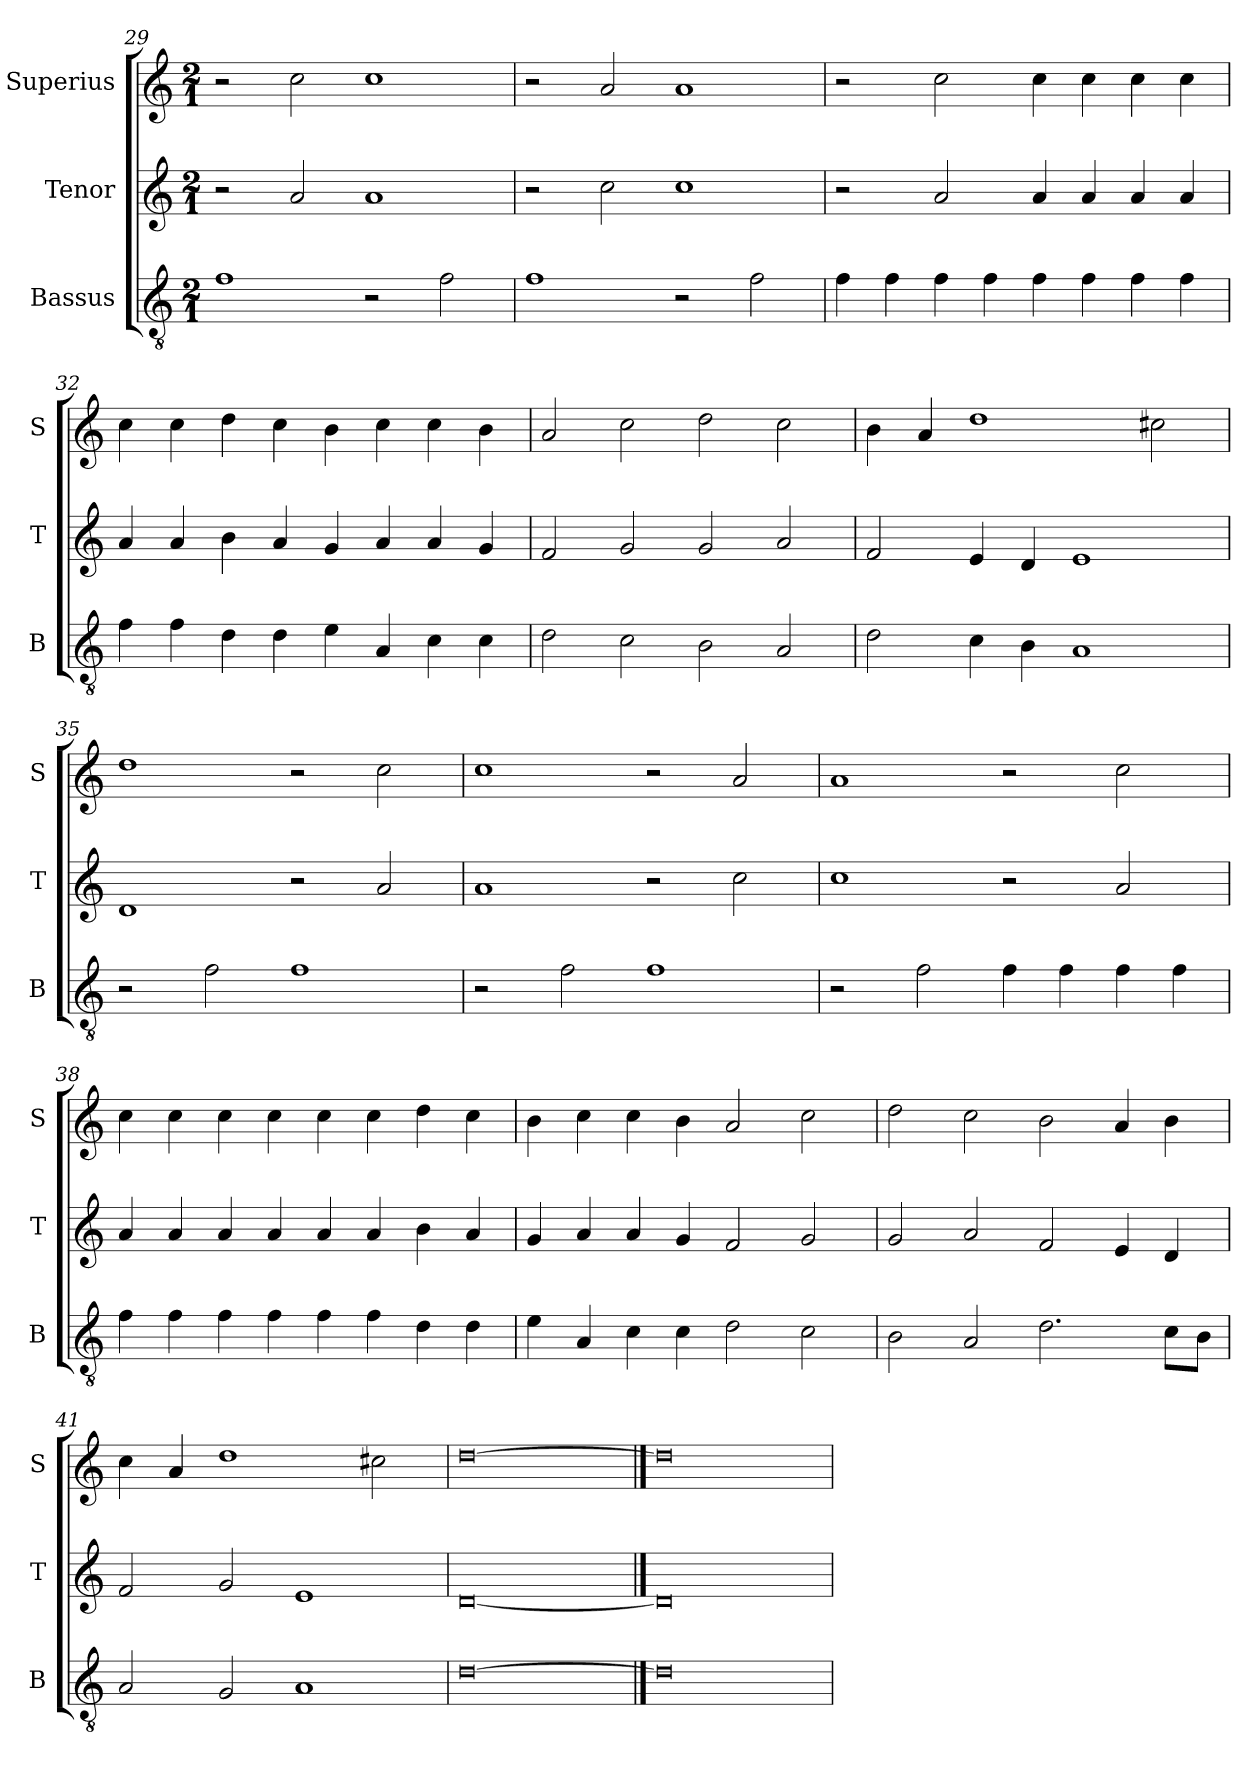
**kern	**kern	**kern
*part3	*part2	*part1
*staff3	*staff2	*staff1
*I"Bassus	*I"Tenor	*I"Superius
*I'B	*I'T	*I'S
*clefGv2	*clefG2	*clefG2
*k[]	*k[]	*k[]
*C:	*C:	*C:
*M2/1	*M2/1	*M2/1
=29	=29	=29
1f	2r	2r
.	2a	2cc
2r	1a	1cc
2f	.	.
=30	=30	=30
1f	2r	2r
.	2cc	2a
2r	1cc	1a
2f	.	.
=31	=31	=31
4f	2r	2r
4f	.	.
4f	2a	2cc
4f	.	.
4f	4a	4cc
4f	4a	4cc
4f	4a	4cc
4f	4a	4cc
=32	=32	=32
4f	4a	4cc
4f	4a	4cc
4d	4b	4dd
4d	4a	4cc
4e	4g	4b
4A	4a	4cc
4c	4a	4cc
4c	4g	4b
=33	=33	=33
2d	2f	2a
2c	2g	2cc
2B	2g	2dd
2A	2a	2cc
=34	=34	=34
2d	2f	4b
.	.	4a
4c	4e	1dd
4B	4d	.
1A	1e	.
.	.	2cc#X
=35	=35	=35
2r	1d	1dd
2f	.	.
1f	2r	2r
.	2a	2cc
=36	=36	=36
2r	1a	1cc
2f	.	.
1f	2r	2r
.	2cc	2a
=37	=37	=37
2r	1cc	1a
2f	.	.
4f	2r	2r
4f	.	.
4f	2a	2cc
4f	.	.
=38	=38	=38
4f	4a	4cc
4f	4a	4cc
4f	4a	4cc
4f	4a	4cc
4f	4a	4cc
4f	4a	4cc
4d	4b	4dd
4d	4a	4cc
=39	=39	=39
4e	4g	4b
4A	4a	4cc
4c	4a	4cc
4c	4g	4b
2d	2f	2a
2c	2g	2cc
=40	=40	=40
2B	2g	2dd
2A	2a	2cc
2.d	2f	2b
.	4e	4a
8cL	4d	4b
8BJ	.	.
=41	=41	=41
2A	2f	4cc
.	.	4a
2G	2g	1dd
1A	1e	.
.	.	2cc#X
=42	=42	=42
[0d	[0d	[0dd
==43	==43	==43
0d]	0d]	0dd]
=	=	=
*-	*-	*-
